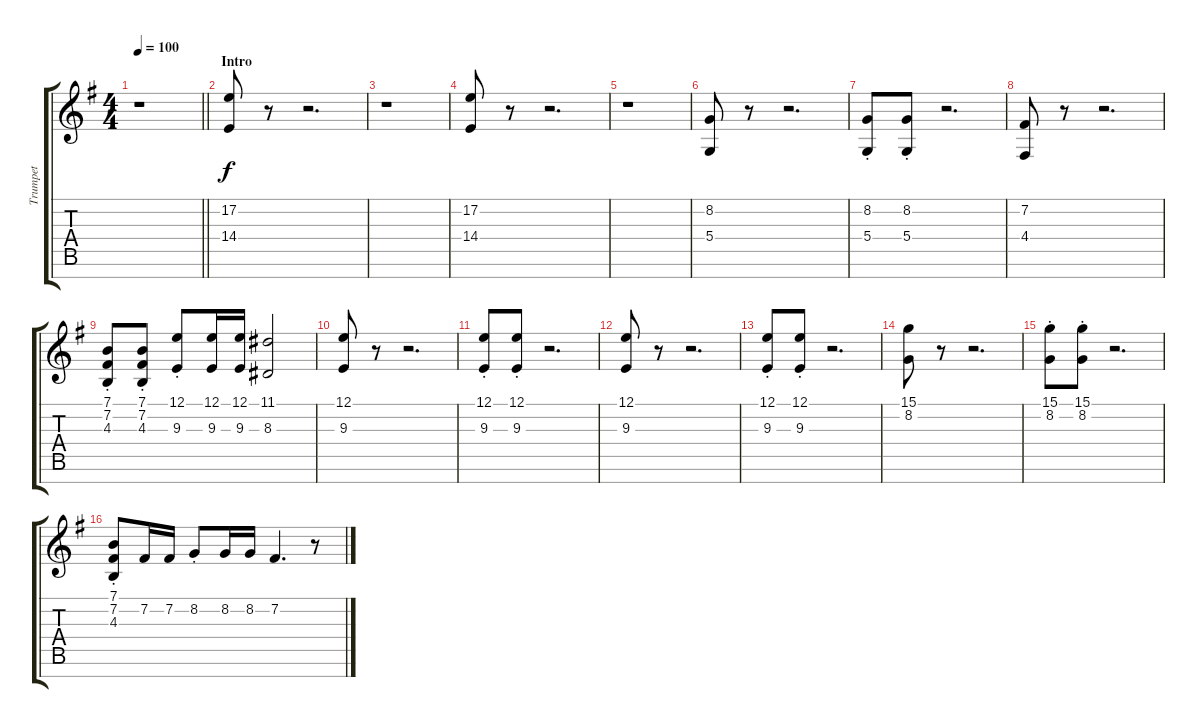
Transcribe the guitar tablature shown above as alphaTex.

\track ("Trumpet" "Trumpet") {instrument trumpet}
\staff {score tabs}
\tuning (E4 B3 G3 D3 A2 E2 B1) {hide}
\ts (4 4)
\tempo 100
\clef g2
\barLineRight lightlight
\ks eminor
r.1{dy f instrument trumpet} |
\section ("" "Intro")
(17.2 14.4).8 r.8 r.2{d} |
r.1 |
(17.2 14.4).8 r.8 r.2{d} |
r.1 |
(8.2 5.4).8 r.8 r.2{d} |
(8.2{st} 5.4).8 (8.2{st} 5.4).8 r.2{d} |
(7.2 4.4).8 r.8 r.2{d} |
(7.1{st} 7.2{st} 4.3{st}).8 (7.1{st} 7.2{st} 4.3).8 (12.1{st} 9.3{st}).8 (12.1 9.3).16 (12.1 9.3).16 (11.1 8.3).2 |
(12.1 9.3).8 r.8 r.2{d} |
(12.1{st} 9.3{st}).8 (12.1{st} 9.3{st}).8 r.2{d} |
(12.1 9.3).8 r.8 r.2{d} |
(12.1{st} 9.3{st}).8 (12.1{st} 9.3{st}).8 r.2{d} |
(15.1 8.2).8 r.8 r.2{d} |
(15.1{st} 8.2{st}).8 (15.1{st} 8.2{st}).8 r.2{d} |
(7.1{st} 7.2{st} 4.3{st}).8 7.2.16 7.2.16 8.2{st}.8 8.2.16 8.2.16 7.2.4{d} r.8
